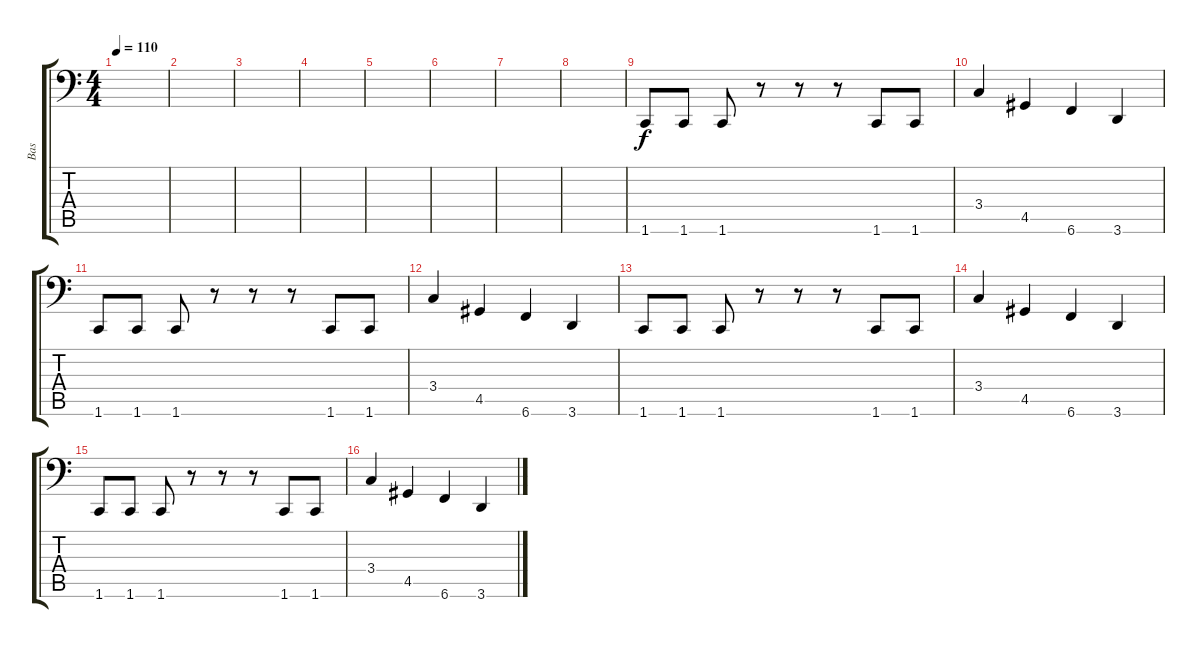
\track ("Bas" "Bas") {instrument slapbass1}
\staff {score tabs}
\tuning (C3 G2 D2 A1 E1 B0) {hide}
\ts (4 4)
\tempo 110
\clef f4
\ks c
|
|
|
|
|
|
|
|
1.6.8 1.6.8 1.6.8 r.8 r.8 r.8 1.6.8 1.6.8 |
3.4.4 4.5.4 6.6.4 3.6.4 |
1.6.8 1.6.8 1.6.8 r.8 r.8 r.8 1.6.8 1.6.8 |
3.4.4 4.5.4 6.6.4 3.6.4 |
1.6.8 1.6.8 1.6.8 r.8 r.8 r.8 1.6.8 1.6.8 |
3.4.4 4.5.4 6.6.4 3.6.4 |
1.6.8 1.6.8 1.6.8 r.8 r.8 r.8 1.6.8 1.6.8 |
3.4.4 4.5.4 6.6.4 3.6.4
